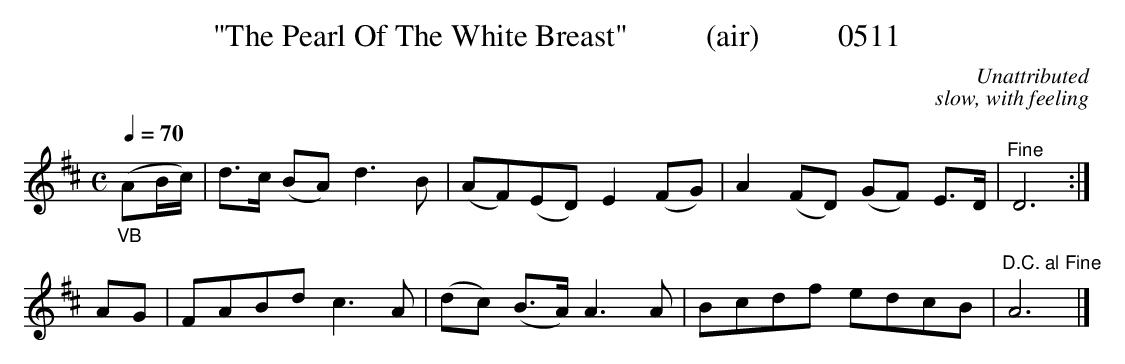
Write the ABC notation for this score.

X:1b
T:"The Pearl Of The White Breast"          (air)          0511
C:Unattributed
C:slow, with feeling
Q:1/4=70
M:C
L:1/8
K:D
"_VB"(AB/2c/2)|d3/2c/2 (BA) d3B|(AF)(ED) E2(FG)|A2(FD) (GF) E3/2D/2|"^Fine"D6:|
AG|FABd c3A|(dc) (B3/2A/2) A3A|Bcdf edcB|"^D.C. al Fine"A6|]
